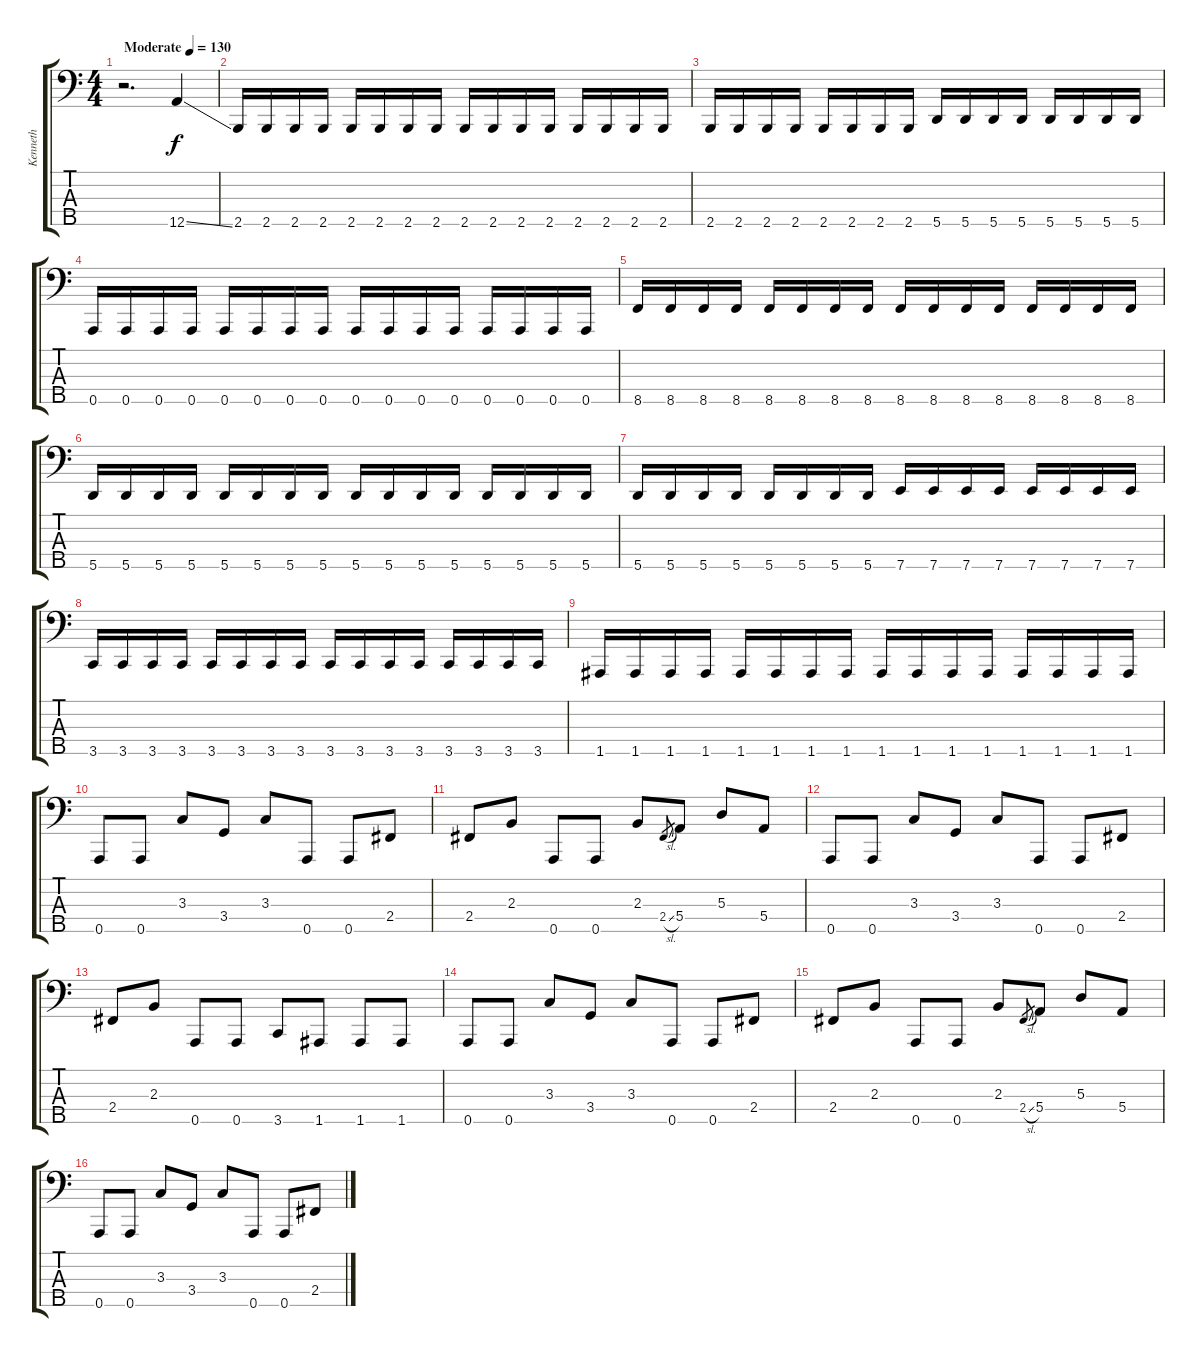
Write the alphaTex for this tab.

\track ("Kenneth" "Kenneth") {instrument electricbasspick}
\staff {score tabs}
\tuning (G2 D2 A1 E1 A0) {hide}
\ts (4 4)
\tempo (130 "Moderate")
\clef f4
\ks c
r.2{d dy f instrument electricbasspick} 12.5{ss}.4 |
2.5.16 2.5.16 2.5.16 2.5.16 2.5.16 2.5.16 2.5.16 2.5.16 2.5.16 2.5.16 2.5.16 2.5.16 2.5.16 2.5.16 2.5.16 2.5.16 |
2.5.16 2.5.16 2.5.16 2.5.16 2.5.16 2.5.16 2.5.16 2.5.16 5.5.16 5.5.16 5.5.16 5.5.16 5.5.16 5.5.16 5.5.16 5.5.16 |
0.5.16 0.5.16 0.5.16 0.5.16 0.5.16 0.5.16 0.5.16 0.5.16 0.5.16 0.5.16 0.5.16 0.5.16 0.5.16 0.5.16 0.5.16 0.5.16 |
8.5.16 8.5.16 8.5.16 8.5.16 8.5.16 8.5.16 8.5.16 8.5.16 8.5.16 8.5.16 8.5.16 8.5.16 8.5.16 8.5.16 8.5.16 8.5.16 |
5.5.16 5.5.16 5.5.16 5.5.16 5.5.16 5.5.16 5.5.16 5.5.16 5.5.16 5.5.16 5.5.16 5.5.16 5.5.16 5.5.16 5.5.16 5.5.16 |
5.5.16 5.5.16 5.5.16 5.5.16 5.5.16 5.5.16 5.5.16 5.5.16 7.5.16 7.5.16 7.5.16 7.5.16 7.5.16 7.5.16 7.5.16 7.5.16 |
3.5.16 3.5.16 3.5.16 3.5.16 3.5.16 3.5.16 3.5.16 3.5.16 3.5.16 3.5.16 3.5.16 3.5.16 3.5.16 3.5.16 3.5.16 3.5.16 |
1.5.16 1.5.16 1.5.16 1.5.16 1.5.16 1.5.16 1.5.16 1.5.16 1.5.16 1.5.16 1.5.16 1.5.16 1.5.16 1.5.16 1.5.16 1.5.16 |
0.5.8 0.5.8 3.3.8 3.4.8 3.3.8 0.5.8 0.5.8 2.4.8 |
2.4.8 2.3.8 0.5.8 0.5.8 2.3.8 2.4{sl}.8{gr} 5.4.8 5.3.8 5.4.8 |
0.5.8 0.5.8 3.3.8 3.4.8 3.3.8 0.5.8 0.5.8 2.4.8 |
2.4.8 2.3.8 0.5.8 0.5.8 3.5.8 1.5.8 1.5.8 1.5.8 |
0.5.8 0.5.8 3.3.8 3.4.8 3.3.8 0.5.8 0.5.8 2.4.8 |
2.4.8 2.3.8 0.5.8 0.5.8 2.3.8 2.4{sl}.8{gr} 5.4.8 5.3.8 5.4.8 |
0.5.8 0.5.8 3.3.8 3.4.8 3.3.8 0.5.8 0.5.8 2.4.8
